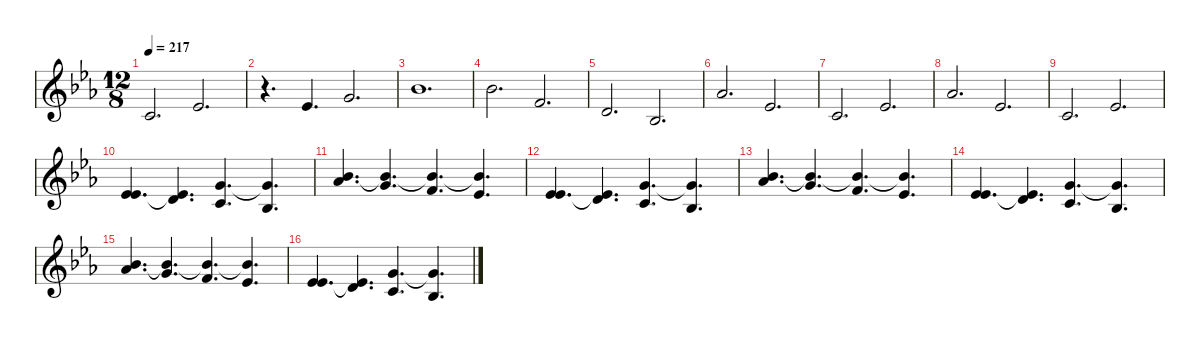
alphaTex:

\defaultSystemsLayout 4
\hideDynamics
\bracketExtendMode nobrackets
\singleTrackTrackNamePolicy hidden
\multiTrackTrackNamePolicy hidden
\firstSystemTrackNameMode fullname
\firstSystemTrackNameOrientation horizontal
\otherSystemsTrackNameOrientation horizontal
\track ("Backup Vox" "chr.") {instrument choiraahs}
\staff {score}
\tuning (E4 B3 G3 D3 A2 E2 B1)
\ts (12 8)
\tempo 217
\clef g2
\ks eb
5.3{acc forcenatural}.2{d dy fff beam Up} 4.2{acc b}.2{d beam Up} |
r.4{d beam Down} 4.2{acc b}.4{d beam Up} 8.2{acc forcenatural}.2{d beam Up} |
6.1{acc b}.1{d beam Down} |
6.1{acc b}.2{d beam Down} 6.2{acc forcenatural}.2{d beam Up} |
7.3{acc forcenatural}.2{d beam Up} 8.4{acc b}.2{d beam Up} |
4.1{acc b}.2{d beam Up} 4.2{acc b}.2{d beam Up} |
5.3{acc forcenatural}.2{d beam Up} 4.2{acc b}.2{d beam Up} |
4.1{acc b}.2{d beam Up} 4.2{acc b}.2{d beam Up} |
5.3{acc forcenatural}.2{d beam Up} 4.2{acc b}.2{d beam Up} |
(4.2{acc b} 13.4{acc b}).4{d beam Up} (4.2{t acc b} 12.4{acc forcenatural}).4{d dy f beam Up} (8.2{acc forcenatural} 10.4{acc forcenatural}).4{d dy fff beam Up} (8.2{t acc forcenatural} 8.4{acc b}).4{d dy f beam Up} |
(6.1{acc b} 13.3{acc b}).4{d dy fff beam Up} (6.1{t acc b} 12.3{acc forcenatural}).4{d dy f beam Up} (6.1{t acc b} 10.3{acc forcenatural}).4{d beam Up} (6.1{t acc b} 13.4{acc b}).4{d beam Up} |
(4.2{acc b} 13.4{acc b}).4{d dy fff beam Up} (4.2{t acc b} 12.4{acc forcenatural}).4{d dy f beam Up} (8.2{acc forcenatural} 10.4{acc forcenatural}).4{d dy fff beam Up} (8.2{t acc forcenatural} 8.4{acc b}).4{d dy f beam Up} |
(6.1{acc b} 13.3{acc b}).4{d dy fff beam Up} (6.1{t acc b} 12.3{acc forcenatural}).4{d dy f beam Up} (6.1{t acc b} 10.3{acc forcenatural}).4{d beam Up} (6.1{t acc b} 13.4{acc b}).4{d beam Up} |
(4.2{acc b} 13.4{acc b}).4{d dy fff beam Up} (4.2{t acc b} 12.4{acc forcenatural}).4{d dy f beam Up} (8.2{acc forcenatural} 10.4{acc forcenatural}).4{d dy fff beam Up} (8.2{t acc forcenatural} 8.4{acc b}).4{d dy f beam Up} |
(6.1{acc b} 13.3{acc b}).4{d dy fff beam Up} (6.1{t acc b} 12.3{acc forcenatural}).4{d dy f beam Up} (6.1{t acc b} 10.3{acc forcenatural}).4{d beam Up} (6.1{t acc b} 13.4{acc b}).4{d beam Up} |
(4.2{acc b} 13.4{acc b}).4{d dy fff beam Up} (4.2{t acc b} 12.4{acc forcenatural}).4{d dy f beam Up} (8.2{acc forcenatural} 10.4{acc forcenatural}).4{d dy fff beam Up} (8.2{t acc forcenatural} 8.4{acc b}).4{d dy f beam Up}
